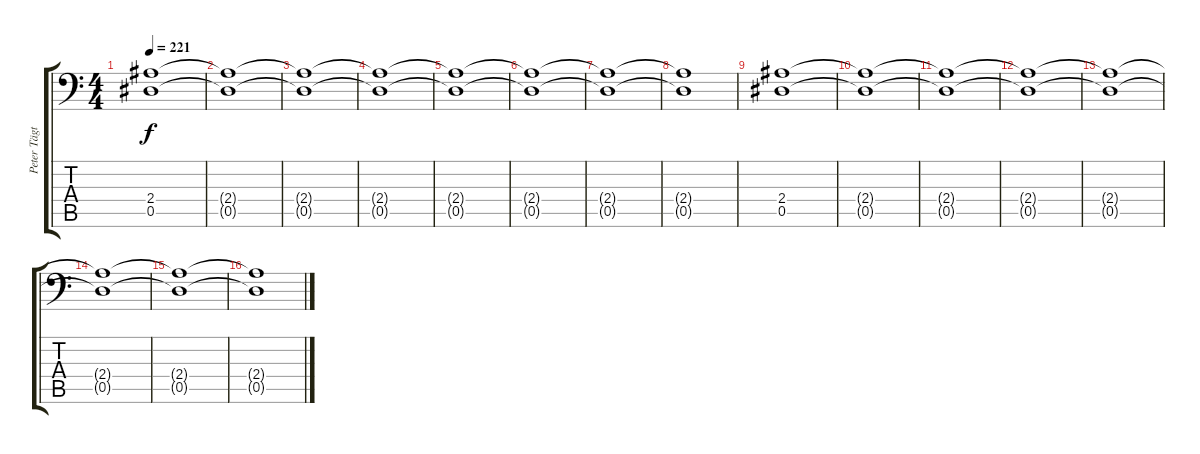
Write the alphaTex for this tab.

\track ("Peter Tägtgren " "Peter Tägt") {instrument distortionguitar}
\staff {score tabs}
\tuning (Bb3 F3 Db3 Ab2 Eb2 Bb1) {hide}
\ts (4 4)
\tempo 221
\clef f4
\ks c
(2.4 0.5).1{dy f} |
(2.4{t} 0.5{t}).1 |
(2.4{t} 0.5{t}).1 |
(2.4{t} 0.5{t}).1 |
(2.4{t} 0.5{t}).1 |
(2.4{t} 0.5{t}).1 |
(2.4{t} 0.5{t}).1 |
(2.4{t} 0.5{t}).1 |
(2.4 0.5).1 |
(2.4{t} 0.5{t}).1 |
(2.4{t} 0.5{t}).1 |
(2.4{t} 0.5{t}).1 |
(2.4{t} 0.5{t}).1{volume 10} |
(2.4{t} 0.5{t}).1 |
(2.4{t} 0.5{t}).1 |
(2.4{t} 0.5{t}).1
